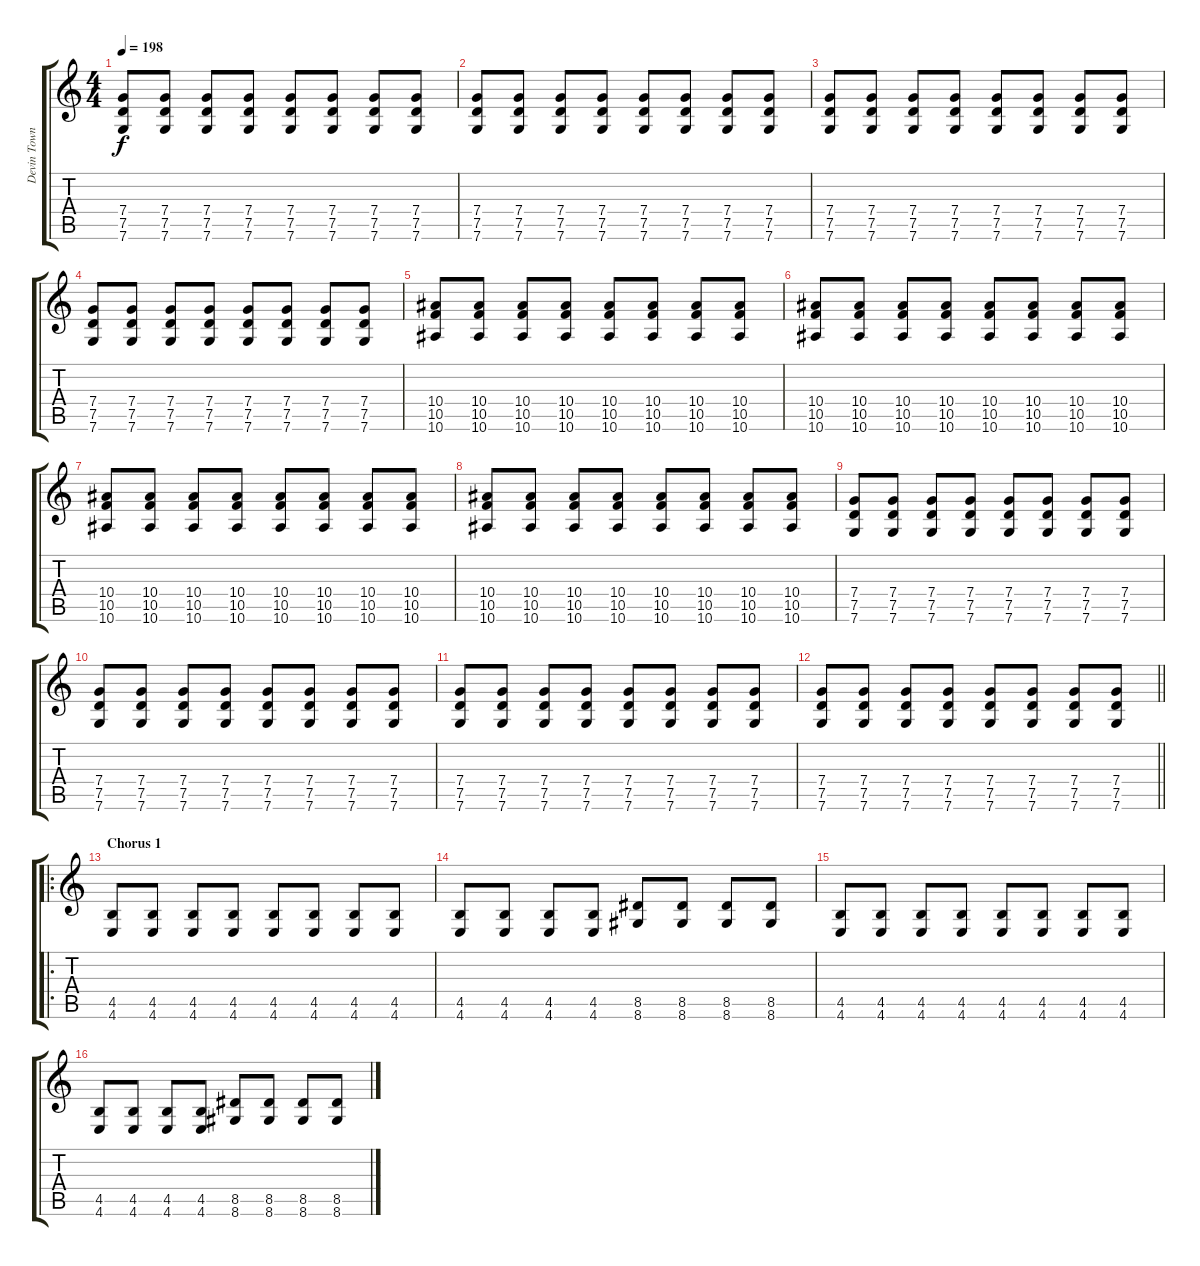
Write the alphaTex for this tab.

\track ("Devin Townsend" "Devin Town") {instrument distortionguitar}
\staff {score tabs}
\tuning (E4 C4 G3 C3 G2 C2) {hide}
\ts (4 4)
\tempo 198
\clef g2
\ks c
(7.4 7.5 7.6).8{dy f} (7.4 7.5 7.6).8 (7.4 7.5 7.6).8 (7.4 7.5 7.6).8 (7.4 7.5 7.6).8 (7.4 7.5 7.6).8 (7.4 7.5 7.6).8 (7.4 7.5 7.6).8 |
(7.4 7.5 7.6).8 (7.4 7.5 7.6).8 (7.4 7.5 7.6).8 (7.4 7.5 7.6).8 (7.4 7.5 7.6).8 (7.4 7.5 7.6).8 (7.4 7.5 7.6).8 (7.4 7.5 7.6).8 |
(7.4 7.5 7.6).8 (7.4 7.5 7.6).8 (7.4 7.5 7.6).8 (7.4 7.5 7.6).8 (7.4 7.5 7.6).8 (7.4 7.5 7.6).8 (7.4 7.5 7.6).8 (7.4 7.5 7.6).8 |
(7.4 7.5 7.6).8 (7.4 7.5 7.6).8 (7.4 7.5 7.6).8 (7.4 7.5 7.6).8 (7.4 7.5 7.6).8 (7.4 7.5 7.6).8 (7.4 7.5 7.6).8 (7.4 7.5 7.6).8 |
(10.4 10.5 10.6).8 (10.4 10.5 10.6).8 (10.4 10.5 10.6).8 (10.4 10.5 10.6).8 (10.4 10.5 10.6).8 (10.4 10.5 10.6).8 (10.4 10.5 10.6).8 (10.4 10.5 10.6).8 |
(10.4 10.5 10.6).8 (10.4 10.5 10.6).8 (10.4 10.5 10.6).8 (10.4 10.5 10.6).8 (10.4 10.5 10.6).8 (10.4 10.5 10.6).8 (10.4 10.5 10.6).8 (10.4 10.5 10.6).8 |
(10.4 10.5 10.6).8 (10.4 10.5 10.6).8 (10.4 10.5 10.6).8 (10.4 10.5 10.6).8 (10.4 10.5 10.6).8 (10.4 10.5 10.6).8 (10.4 10.5 10.6).8 (10.4 10.5 10.6).8 |
(10.4 10.5 10.6).8 (10.4 10.5 10.6).8 (10.4 10.5 10.6).8 (10.4 10.5 10.6).8 (10.4 10.5 10.6).8 (10.4 10.5 10.6).8 (10.4 10.5 10.6).8 (10.4 10.5 10.6).8 |
(7.4 7.5 7.6).8 (7.4 7.5 7.6).8 (7.4 7.5 7.6).8 (7.4 7.5 7.6).8 (7.4 7.5 7.6).8 (7.4 7.5 7.6).8 (7.4 7.5 7.6).8 (7.4 7.5 7.6).8 |
(7.4 7.5 7.6).8 (7.4 7.5 7.6).8 (7.4 7.5 7.6).8 (7.4 7.5 7.6).8 (7.4 7.5 7.6).8 (7.4 7.5 7.6).8 (7.4 7.5 7.6).8 (7.4 7.5 7.6).8 |
(7.4 7.5 7.6).8 (7.4 7.5 7.6).8 (7.4 7.5 7.6).8 (7.4 7.5 7.6).8 (7.4 7.5 7.6).8 (7.4 7.5 7.6).8 (7.4 7.5 7.6).8 (7.4 7.5 7.6).8 |
\barLineRight lightlight
(7.4 7.5 7.6).8 (7.4 7.5 7.6).8 (7.4 7.5 7.6).8 (7.4 7.5 7.6).8 (7.4 7.5 7.6).8 (7.4 7.5 7.6).8 (7.4 7.5 7.6).8 (7.4 7.5 7.6).8 |
\ro
\section ("" "Chorus 1")
(4.5 4.6).8 (4.5 4.6).8 (4.5 4.6).8 (4.5 4.6).8 (4.5 4.6).8 (4.5 4.6).8 (4.5 4.6).8 (4.5 4.6).8 |
(4.5 4.6).8 (4.5 4.6).8 (4.5 4.6).8 (4.5 4.6).8 (8.5 8.6).8 (8.5 8.6).8 (8.5 8.6).8 (8.5 8.6).8 |
(4.5 4.6).8 (4.5 4.6).8 (4.5 4.6).8 (4.5 4.6).8 (4.5 4.6).8 (4.5 4.6).8 (4.5 4.6).8 (4.5 4.6).8 |
(4.5 4.6).8 (4.5 4.6).8 (4.5 4.6).8 (4.5 4.6).8 (8.5 8.6).8 (8.5 8.6).8 (8.5 8.6).8 (8.5 8.6).8
